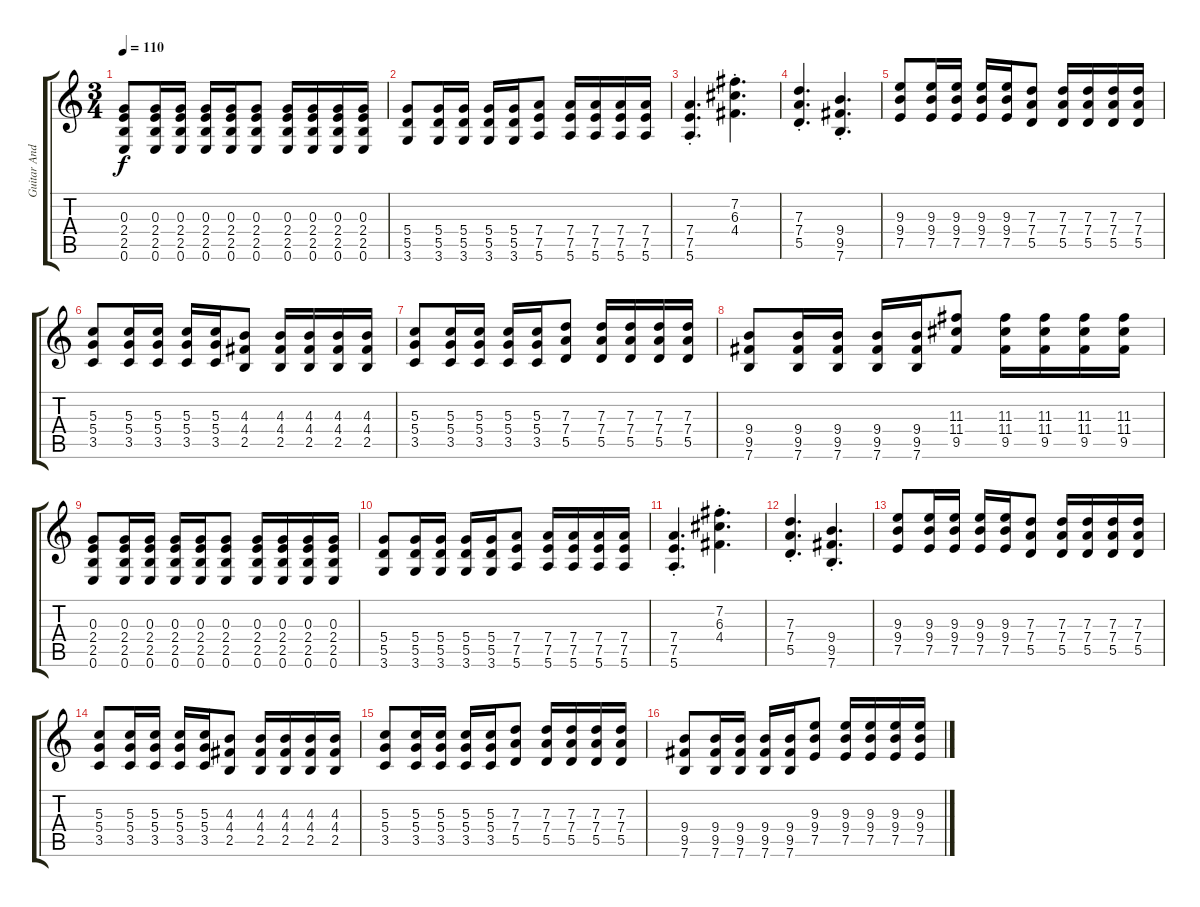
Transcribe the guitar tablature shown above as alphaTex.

\track ("Guitar Andreas" "Guitar And") {instrument acousticguitarnylon}
\staff {score tabs}
\tuning (E4 B3 G3 D3 A2 E2) {hide}
\ts (3 4)
\tempo 110
\clef g2
\ks c
(0.3 2.4 2.5 0.6).8{dy f} (0.3 2.4 2.5 0.6).16 (0.3 2.4 2.5 0.6).16 (0.3 2.4 2.5 0.6).16 (0.3 2.4 2.5 0.6).16 (0.3 2.4 2.5 0.6).8 (0.3 2.4 2.5 0.6).16 (0.3 2.4 2.5 0.6).16 (0.3 2.4 2.5 0.6).16 (0.3 2.4 2.5 0.6).16 |
(5.4 5.5 3.6).8 (5.4 5.5 3.6).16 (5.4 5.5 3.6).16 (5.4 5.5 3.6).16 (5.4 5.5 3.6).16 (7.4 7.5 5.6).8 (7.4 7.5 5.6).16 (7.4 7.5 5.6).16 (7.4 7.5 5.6).16 (7.4 7.5 5.6).16 |
(7.4{st} 7.5{st} 5.6{st}).4{d} (7.2{st} 6.3{st} 4.4{st}).4{d} |
(7.3{st} 7.4{st} 5.5{st}).4{d} (9.4{st} 9.5{st} 7.6{st}).4{d} |
(9.3 9.4 7.5).8 (9.3 9.4 7.5).16 (9.3 9.4 7.5).16 (9.3 9.4 7.5).16 (9.3 9.4 7.5).16 (7.3 7.4 5.5).8 (7.3 7.4 5.5).16 (7.3 7.4 5.5).16 (7.3 7.4 5.5).16 (7.3 7.4 5.5).16 |
(5.3 5.4 3.5).8 (5.3 5.4 3.5).16 (5.3 5.4 3.5).16 (5.3 5.4 3.5).16 (5.3 5.4 3.5).16 (4.3 4.4 2.5).8 (4.3 4.4 2.5).16 (4.3 4.4 2.5).16 (4.3 4.4 2.5).16 (4.3 4.4 2.5).16 |
(5.3 5.4 3.5).8 (5.3 5.4 3.5).16 (5.3 5.4 3.5).16 (5.3 5.4 3.5).16 (5.3 5.4 3.5).16 (7.3 7.4 5.5).8 (7.3 7.4 5.5).16 (7.3 7.4 5.5).16 (7.3 7.4 5.5).16 (7.3 7.4 5.5).16 |
(9.4 9.5 7.6).8 (9.4 9.5 7.6).16 (9.4 9.5 7.6).16 (9.4 9.5 7.6).16 (9.4 9.5 7.6).16 (11.3 11.4 9.5).8 (11.3 11.4 9.5).16 (11.3 11.4 9.5).16 (11.3 11.4 9.5).16 (11.3 11.4 9.5).16 |
(0.3 2.4 2.5 0.6).8 (0.3 2.4 2.5 0.6).16 (0.3 2.4 2.5 0.6).16 (0.3 2.4 2.5 0.6).16 (0.3 2.4 2.5 0.6).16 (0.3 2.4 2.5 0.6).8 (0.3 2.4 2.5 0.6).16 (0.3 2.4 2.5 0.6).16 (0.3 2.4 2.5 0.6).16 (0.3 2.4 2.5 0.6).16 |
(5.4 5.5 3.6).8 (5.4 5.5 3.6).16 (5.4 5.5 3.6).16 (5.4 5.5 3.6).16 (5.4 5.5 3.6).16 (7.4 7.5 5.6).8 (7.4 7.5 5.6).16 (7.4 7.5 5.6).16 (7.4 7.5 5.6).16 (7.4 7.5 5.6).16 |
(7.4{st} 7.5{st} 5.6{st}).4{d} (7.2{st} 6.3{st} 4.4{st}).4{d} |
(7.3{st} 7.4{st} 5.5{st}).4{d} (9.4{st} 9.5{st} 7.6{st}).4{d} |
(9.3 9.4 7.5).8 (9.3 9.4 7.5).16 (9.3 9.4 7.5).16 (9.3 9.4 7.5).16 (9.3 9.4 7.5).16 (7.3 7.4 5.5).8 (7.3 7.4 5.5).16 (7.3 7.4 5.5).16 (7.3 7.4 5.5).16 (7.3 7.4 5.5).16 |
(5.3 5.4 3.5).8 (5.3 5.4 3.5).16 (5.3 5.4 3.5).16 (5.3 5.4 3.5).16 (5.3 5.4 3.5).16 (4.3 4.4 2.5).8 (4.3 4.4 2.5).16 (4.3 4.4 2.5).16 (4.3 4.4 2.5).16 (4.3 4.4 2.5).16 |
(5.3 5.4 3.5).8 (5.3 5.4 3.5).16 (5.3 5.4 3.5).16 (5.3 5.4 3.5).16 (5.3 5.4 3.5).16 (7.3 7.4 5.5).8 (7.3 7.4 5.5).16 (7.3 7.4 5.5).16 (7.3 7.4 5.5).16 (7.3 7.4 5.5).16 |
(9.4 9.5 7.6).8 (9.4 9.5 7.6).16 (9.4 9.5 7.6).16 (9.4 9.5 7.6).16 (9.4 9.5 7.6).16 (9.3 9.4 7.5).8 (9.3 9.4 7.5).16 (9.3 9.4 7.5).16 (9.3 9.4 7.5).16 (9.3 9.4 7.5).16
